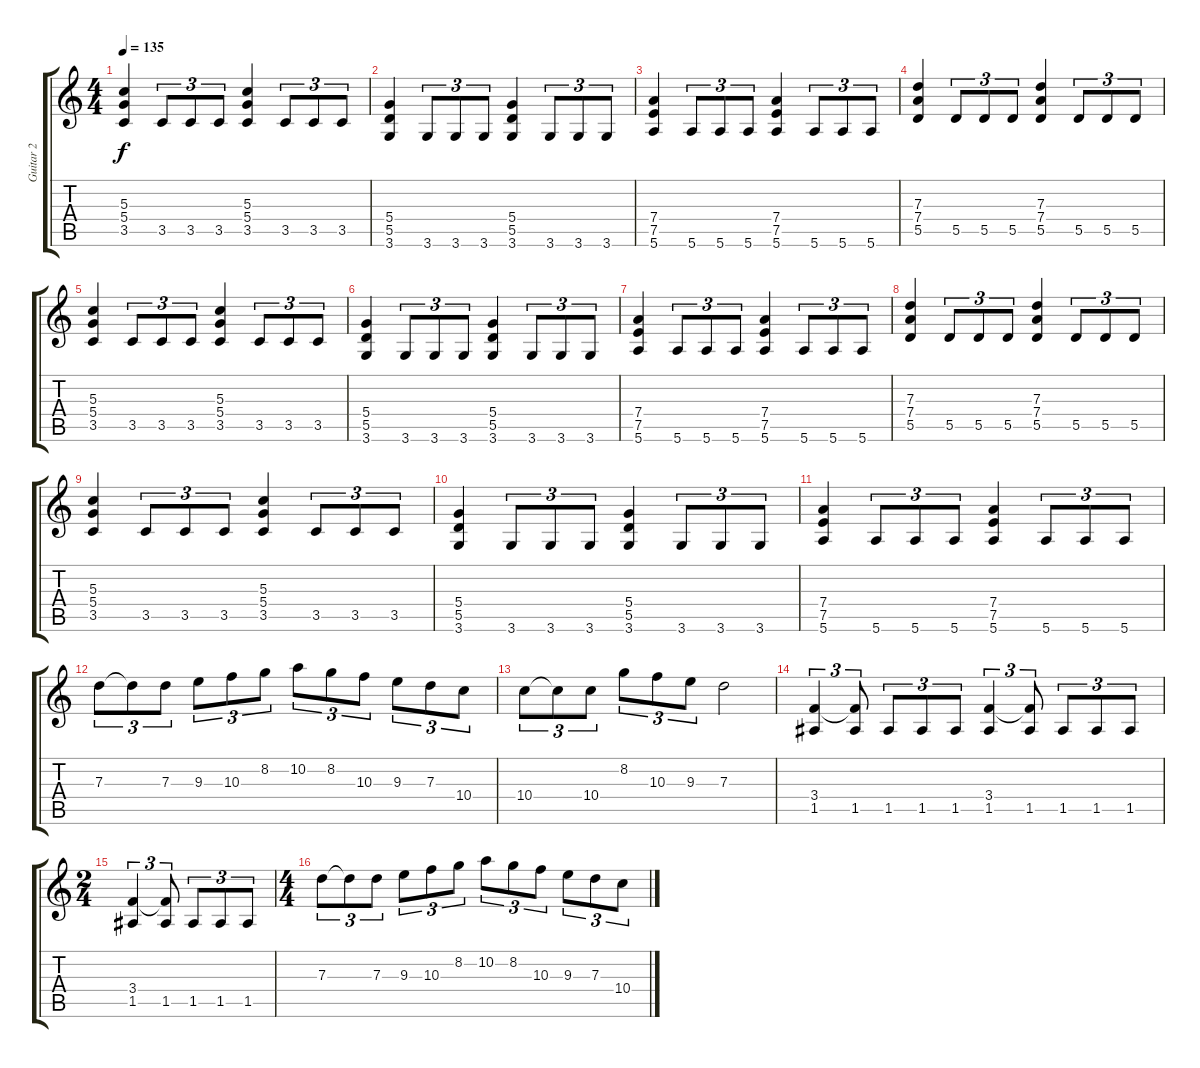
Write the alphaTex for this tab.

\track ("Guitar 2" "Guitar 2") {instrument distortionguitar}
\staff {score tabs}
\tuning (E4 B3 G3 D3 A2 E2) {hide}
\ts (4 4)
\tempo 135
\clef g2
\ks c
(5.3 5.4 3.5).4{dy f} 3.5.8{tu (3 2)} 3.5.8{tu (3 2)} 3.5.8{tu (3 2)} (5.3 5.4 3.5).4 3.5.8{tu (3 2)} 3.5.8{tu (3 2)} 3.5.8{tu (3 2)} |
(5.4 5.5 3.6).4 3.6.8{tu (3 2)} 3.6.8{tu (3 2)} 3.6.8{tu (3 2)} (5.4 5.5 3.6).4 3.6.8{tu (3 2)} 3.6.8{tu (3 2)} 3.6.8{tu (3 2)} |
(7.4 7.5 5.6).4 5.6.8{tu (3 2)} 5.6.8{tu (3 2)} 5.6.8{tu (3 2)} (7.4 7.5 5.6).4 5.6.8{tu (3 2)} 5.6.8{tu (3 2)} 5.6.8{tu (3 2)} |
(7.3 7.4 5.5).4 5.5.8{tu (3 2)} 5.5.8{tu (3 2)} 5.5.8{tu (3 2)} (7.3 7.4 5.5).4 5.5.8{tu (3 2)} 5.5.8{tu (3 2)} 5.5.8{tu (3 2)} |
(5.3 5.4 3.5).4 3.5.8{tu (3 2)} 3.5.8{tu (3 2)} 3.5.8{tu (3 2)} (5.3 5.4 3.5).4 3.5.8{tu (3 2)} 3.5.8{tu (3 2)} 3.5.8{tu (3 2)} |
(5.4 5.5 3.6).4 3.6.8{tu (3 2)} 3.6.8{tu (3 2)} 3.6.8{tu (3 2)} (5.4 5.5 3.6).4 3.6.8{tu (3 2)} 3.6.8{tu (3 2)} 3.6.8{tu (3 2)} |
(7.4 7.5 5.6).4 5.6.8{tu (3 2)} 5.6.8{tu (3 2)} 5.6.8{tu (3 2)} (7.4 7.5 5.6).4 5.6.8{tu (3 2)} 5.6.8{tu (3 2)} 5.6.8{tu (3 2)} |
(7.3 7.4 5.5).4 5.5.8{tu (3 2)} 5.5.8{tu (3 2)} 5.5.8{tu (3 2)} (7.3 7.4 5.5).4 5.5.8{tu (3 2)} 5.5.8{tu (3 2)} 5.5.8{tu (3 2)} |
(5.3 5.4 3.5).4 3.5.8{tu (3 2)} 3.5.8{tu (3 2)} 3.5.8{tu (3 2)} (5.3 5.4 3.5).4 3.5.8{tu (3 2)} 3.5.8{tu (3 2)} 3.5.8{tu (3 2)} |
(5.4 5.5 3.6).4 3.6.8{tu (3 2)} 3.6.8{tu (3 2)} 3.6.8{tu (3 2)} (5.4 5.5 3.6).4 3.6.8{tu (3 2)} 3.6.8{tu (3 2)} 3.6.8{tu (3 2)} |
(7.4 7.5 5.6).4 5.6.8{tu (3 2)} 5.6.8{tu (3 2)} 5.6.8{tu (3 2)} (7.4 7.5 5.6).4 5.6.8{tu (3 2)} 5.6.8{tu (3 2)} 5.6.8{tu (3 2)} |
7.3.8{tu (3 2) volume 16} 7.3{t}.8{tu (3 2)} 7.3.8{tu (3 2)} 9.3.8{tu (3 2)} 10.3.8{tu (3 2)} 8.2.8{tu (3 2)} 10.2.8{tu (3 2)} 8.2.8{tu (3 2)} 10.3.8{tu (3 2)} 9.3.8{tu (3 2)} 7.3.8{tu (3 2)} 10.4.8{tu (3 2)} |
10.4.8{tu (3 2)} 10.4{t}.8{tu (3 2)} 10.4.8{tu (3 2)} 8.2.8{tu (3 2)} 10.3.8{tu (3 2)} 9.3.8{tu (3 2)} 7.3.2 |
(3.4 1.5).4{tu (3 2)} (3.4{t} 1.5).8{tu (3 2)} 1.5.8{tu (3 2)} 1.5.8{tu (3 2)} 1.5.8{tu (3 2)} (3.4 1.5).4{tu (3 2)} (3.4{t} 1.5).8{tu (3 2)} 1.5.8{tu (3 2)} 1.5.8{tu (3 2)} 1.5.8{tu (3 2)} |
\ts (2 4)
(3.4 1.5).4{tu (3 2)} (3.4{t} 1.5).8{tu (3 2)} 1.5.8{tu (3 2)} 1.5.8{tu (3 2)} 1.5.8{tu (3 2)} |
\ts (4 4)
7.3.8{tu (3 2) volume 16} 7.3{t}.8{tu (3 2)} 7.3.8{tu (3 2)} 9.3.8{tu (3 2)} 10.3.8{tu (3 2)} 8.2.8{tu (3 2)} 10.2.8{tu (3 2)} 8.2.8{tu (3 2)} 10.3.8{tu (3 2)} 9.3.8{tu (3 2)} 7.3.8{tu (3 2)} 10.4.8{tu (3 2)}
